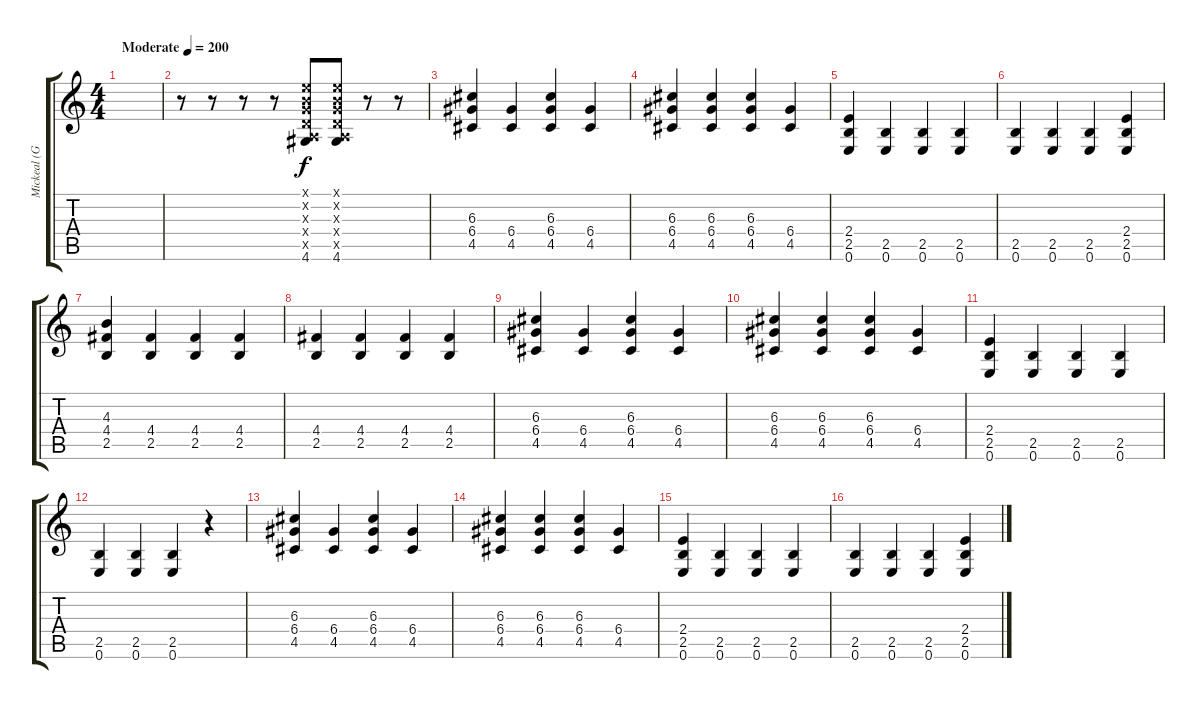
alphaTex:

\track ("Mickeal (Guitare_01)" "Mickeal (G") {instrument overdrivenguitar}
\staff {score tabs}
\tuning (E4 B3 G3 D3 A2 E2) {hide}
\ts (4 4)
\tempo (200 "Moderate")
\clef g2
\ks c
|
r.8 r.8 r.8 r.8 (0.1{x} 0.2{x} 0.3{x} 0.4{x} 0.5{x} 4.6).8 (0.1{x} 0.2{x} 0.3{x} 0.4{x} 0.5{x} 4.6).8 r.8 r.8 |
(6.3 6.4 4.5).4 (6.4 4.5).4 (6.3 6.4 4.5).4 (6.4 4.5).4 |
(6.3 6.4 4.5).4 (6.3 6.4 4.5).4 (6.3 6.4 4.5).4 (6.4 4.5).4 |
(2.4 2.5 0.6).4 (2.5 0.6).4 (2.5 0.6).4 (2.5 0.6).4 |
(2.5 0.6).4 (2.5 0.6).4 (2.5 0.6).4 (2.4 2.5 0.6).4 |
(4.3 4.4 2.5).4 (4.4 2.5).4 (4.4 2.5).4 (4.4 2.5).4 |
(4.4 2.5).4 (4.4 2.5).4 (4.4 2.5).4 (4.4 2.5).4 |
(6.3 6.4 4.5).4 (6.4 4.5).4 (6.3 6.4 4.5).4 (6.4 4.5).4 |
(6.3 6.4 4.5).4 (6.3 6.4 4.5).4 (6.3 6.4 4.5).4 (6.4 4.5).4 |
(2.4 2.5 0.6).4 (2.5 0.6).4 (2.5 0.6).4 (2.5 0.6).4 |
(2.5 0.6).4 (2.5 0.6).4 (2.5 0.6).4 r.4 |
(6.3 6.4 4.5).4 (6.4 4.5).4 (6.3 6.4 4.5).4 (6.4 4.5).4 |
(6.3 6.4 4.5).4 (6.3 6.4 4.5).4 (6.3 6.4 4.5).4 (6.4 4.5).4 |
(2.4 2.5 0.6).4 (2.5 0.6).4 (2.5 0.6).4 (2.5 0.6).4 |
(2.5 0.6).4 (2.5 0.6).4 (2.5 0.6).4 (2.4 2.5 0.6).4
